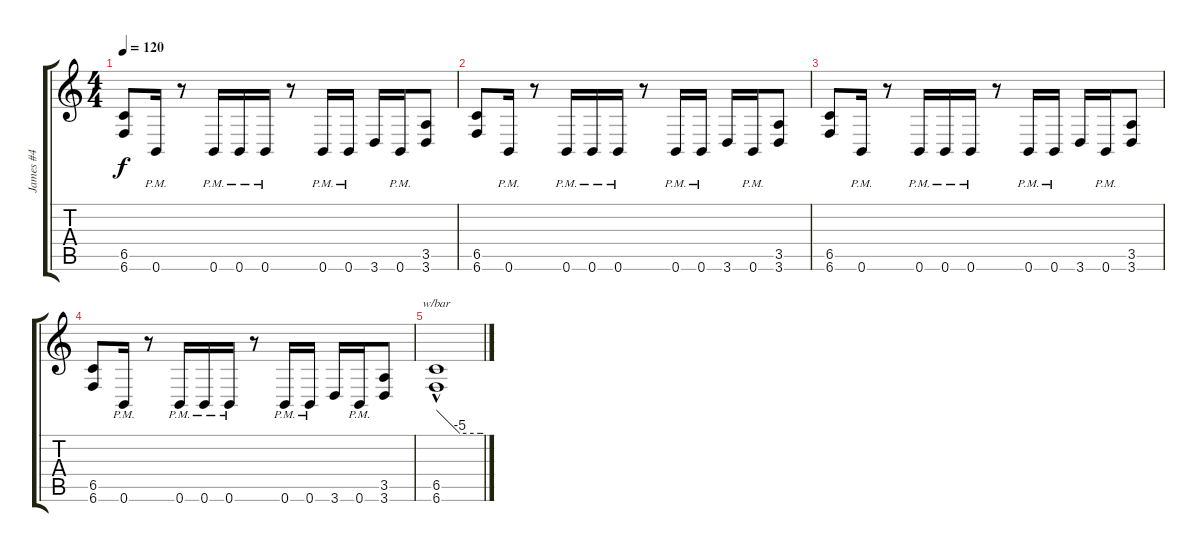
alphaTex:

\track ("James #4" "James #4") {instrument distortionguitar}
\staff {score tabs}
\tuning (Db4 Ab3 E3 B2 Gb2 B1) {hide}
\ts (4 4)
\tempo 120
\clef g2
\ks c
(6.5 6.6).8{dy f} 0.6{pm}.16 r.8 0.6{pm}.16 0.6{pm}.16 0.6{pm}.16 r.8 0.6{pm}.16 0.6{pm}.16 3.6.16 0.6{pm}.16 (3.5 3.6).8 |
(6.5 6.6).8 0.6{pm}.16 r.8 0.6{pm}.16 0.6{pm}.16 0.6{pm}.16 r.8 0.6{pm}.16 0.6{pm}.16 3.6.16 0.6{pm}.16 (3.5 3.6).8 |
(6.5 6.6).8 0.6{pm}.16 r.8 0.6{pm}.16 0.6{pm}.16 0.6{pm}.16 r.8 0.6{pm}.16 0.6{pm}.16 3.6.16 0.6{pm}.16 (3.5 3.6).8 |
(6.5 6.6).8 0.6{pm}.16 r.8 0.6{pm}.16 0.6{pm}.16 0.6{pm}.16 r.8 0.6{pm}.16 0.6{pm}.16 3.6.16 0.6{pm}.16 (3.5 3.6).8 |
(6.5{hac} 6.6).1{tbe (custom default 0 0 30 -20 57 -20 60 -20)}
